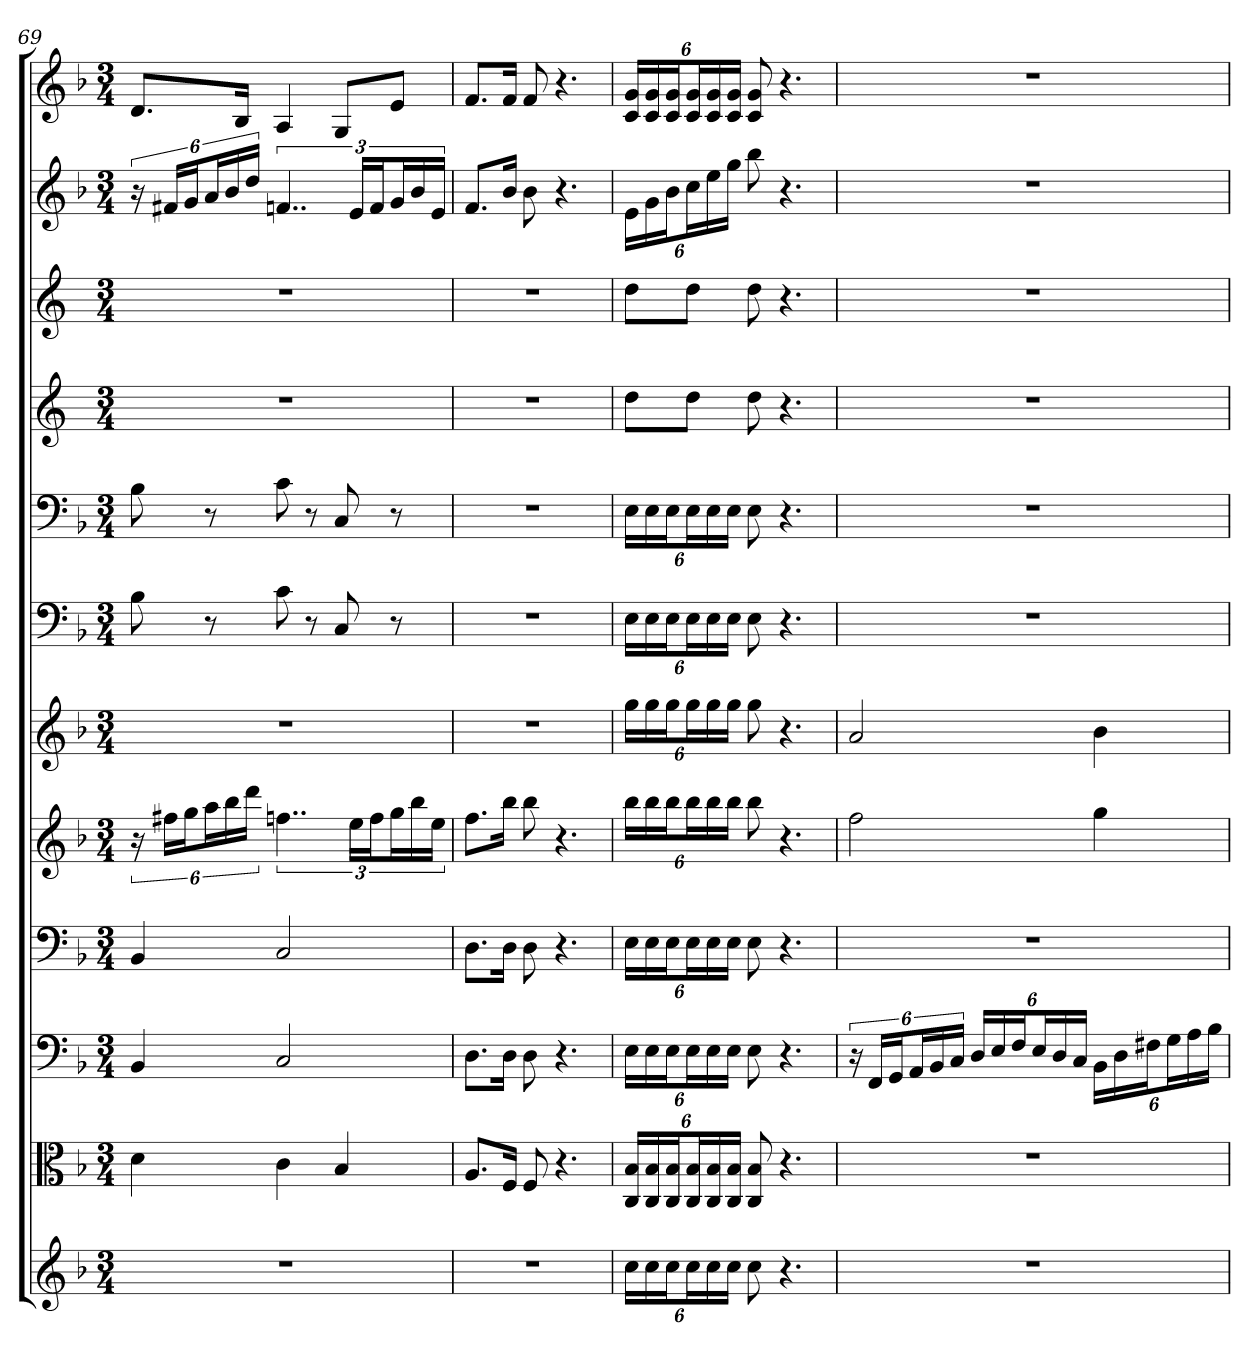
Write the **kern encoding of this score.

**kern	**kern	**kern	**kern	**kern	**kern	**kern	**kern	**kern	**kern	**kern	**kern
*part12	*part11	*part10	*part9	*part8	*part7	*part6	*part5	*part4	*part3	*part2	*part1
*staff12	*staff11	*staff10	*staff9	*staff8	*staff7	*staff6	*staff5	*staff4	*staff3	*staff2	*staff1
*	*clefC3	*clefF4	*clefF4	*	*	*clefF4	*clefF4	*	*	*	*
*k[b-]	*k[b-]	*k[b-]	*k[b-]	*k[b-]	*k[b-]	*k[b-]	*k[b-]	*k[]	*k[]	*k[b-]	*k[b-]
*F:	*F:	*F:	*F:	*F:	*F:	*F:	*F:	*	*	*F:	*F:
*M3/4	*M3/4	*M3/4	*M3/4	*M3/4	*M3/4	*M3/4	*M3/4	*M3/4	*M3/4	*M3/4	*M3/4
=69	=69	=69	=69	=69	=69	=69	=69	=69	=69	=69	=69
2.r	4d	4BB-	4BB-	24r	2.r	8B-	8B-	2.r	2.r	24r	8.dL
.	.	.	.	24ff#XLL	.	.	.	.	.	24f#XLL	.
.	.	.	.	24ggJ	.	.	.	.	.	24gJ	.
.	.	.	.	24aaL	.	8r	8r	.	.	24aL	.
.	.	.	.	24bb-	.	.	.	.	.	24b-	.
.	.	.	.	.	.	.	.	.	.	.	16B-Jk
.	.	.	.	24dddJJ	.	.	.	.	.	24ddJJ	.
.	4c	2C	2C	6..ffn	.	8c	8c	.	.	6..fn	4A
.	.	.	.	.	.	8r	8r	.	.	.	.
.	4B-	.	.	.	.	8C	8C	.	.	.	8GL
.	.	.	.	24eeLL	.	.	.	.	.	24eLL	.
.	.	.	.	24ffJ	.	.	.	.	.	24fJ	.
.	.	.	.	24ggL	.	8r	8r	.	.	24gL	8eJ
.	.	.	.	24bb-	.	.	.	.	.	24b-	.
.	.	.	.	24eeJJ	.	.	.	.	.	24eJJ	.
=70	=70	=70	=70	=70	=70	=70	=70	=70	=70	=70	=70
2.r	8.A/L	8.D\L	8.D\L	8.ffL	2.r	2.r	2.r	2.r	2.r	8.fL	8.fL
.	16F/Jk	16D\Jk	16D\Jk	16bb-Jk	.	.	.	.	.	16b-Jk	16fJk
.	8F	8D	8D	8bb-	.	.	.	.	.	8b-	8f
.	4.r	4.r	4.r	4.r	.	.	.	.	.	4.r	4.r
=71	=71	=71	=71	=71	=71	=71	=71	=71	=71	=71	=71
24ccLL	24C/ 24B-/LL	24E\LL	24E\LL	24bb-LL	24ggLL	24E\LL	24E\LL	8ddL	8ddL	24eLL	24c 24gLL
24cc	24C/ 24B-/	24E\	24E\	24bb-	24gg	24E\	24E\	.	.	24g	24c 24g
24ccJ	24C/ 24B-/J	24E\J	24E\J	24bb-J	24ggJ	24E\J	24E\J	.	.	24b-J	24c 24gJ
24ccL	24C/ 24B-/L	24E\L	24E\L	24bb-L	24ggL	24E\L	24E\L	8ddJ	8ddJ	24ccL	24c 24gL
24cc	24C/ 24B-/	24E\	24E\	24bb-	24gg	24E\	24E\	.	.	24ee	24c 24g
24ccJJ	24C/ 24B-/JJ	24E\JJ	24E\JJ	24bb-JJ	24ggJJ	24E\JJ	24E\JJ	.	.	24ggJJ	24c 24gJJ
8cc	8C 8B-	8E	8E	8bb-	8gg	8E	8E	8dd	8dd	8bb-	8c 8g
4.r	4.r	4.r	4.r	4.r	4.r	4.r	4.r	4.r	4.r	4.r	4.r
=72	=72	=72	=72	=72	=72	=72	=72	=72	=72	=72	=72
2.r	2.r	24r	2.r	2ff	2a	2.r	2.r	2.r	2.r	2.r	2.r
.	.	24FF/LL	.	.	.	.	.	.	.	.	.
.	.	24GG/J	.	.	.	.	.	.	.	.	.
.	.	24AA/L	.	.	.	.	.	.	.	.	.
.	.	24BB-/	.	.	.	.	.	.	.	.	.
.	.	24C/JJ	.	.	.	.	.	.	.	.	.
.	.	24D/LL	.	.	.	.	.	.	.	.	.
.	.	24E/	.	.	.	.	.	.	.	.	.
.	.	24F/J	.	.	.	.	.	.	.	.	.
.	.	24E/L	.	.	.	.	.	.	.	.	.
.	.	24D/	.	.	.	.	.	.	.	.	.
.	.	24C/JJ	.	.	.	.	.	.	.	.	.
.	.	24BB-\LL	.	4gg	4b-	.	.	.	.	.	.
.	.	24D\	.	.	.	.	.	.	.	.	.
.	.	24F#X\J	.	.	.	.	.	.	.	.	.
.	.	24G\L	.	.	.	.	.	.	.	.	.
.	.	24A\	.	.	.	.	.	.	.	.	.
.	.	24B-\JJ	.	.	.	.	.	.	.	.	.
=	=	=	=	=	=	=	=	=	=	=	=
*-	*-	*-	*-	*-	*-	*-	*-	*-	*-	*-	*-
